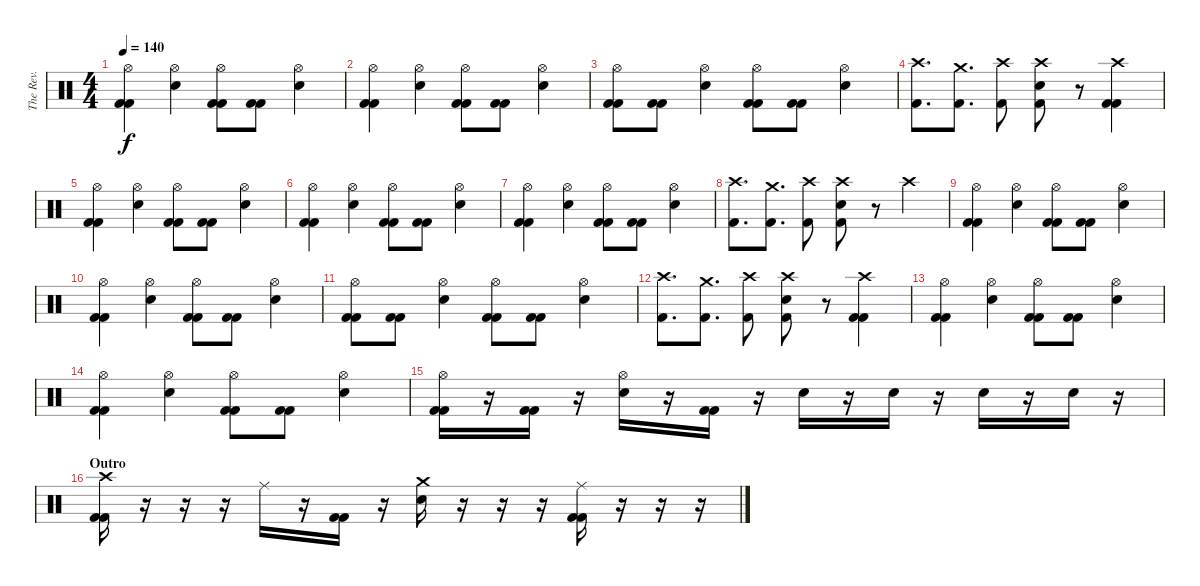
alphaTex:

\track ("The Rev." "The Rev.") {instrument percussion}
\staff {score}
\articulation defaults
\ts (4 4)
\tempo 140
\clef neutral
\ks c
("Hi-Hat (open)" "Kick (hit) 2" "Kick (hit) 2").4{dy f} ("Hi-Hat (open)" "Electric Snare (hit)").4 ("Hi-Hat (open)" "Kick (hit) 2" "Kick (hit) 2").8 ("Kick (hit) 2" "Kick (hit) 2").8 ("Hi-Hat (open)" "Electric Snare (hit)").4 |
("Hi-Hat (open)" "Kick (hit) 2" "Kick (hit) 2").4 ("Hi-Hat (open)" "Electric Snare (hit)").4 ("Hi-Hat (open)" "Kick (hit) 2" "Kick (hit) 2").8 ("Kick (hit) 2" "Kick (hit) 2").8 ("Hi-Hat (open)" "Electric Snare (hit)").4 |
("Hi-Hat (open)" "Kick (hit) 2" "Kick (hit) 2").8 ("Kick (hit) 2" "Kick (hit) 2").8 ("Hi-Hat (open)" "Electric Snare (hit)").4 ("Hi-Hat (open)" "Kick (hit) 2" "Kick (hit) 2").8 ("Kick (hit) 2" "Kick (hit) 2").8 ("Hi-Hat (open)" "Electric Snare (hit)").4 |
("Crash high (hit)" "Kick (hit) 2").8{d} ("Crash medium (hit)" "Kick (hit) 2").8{d} ("Crash high (hit)" "Kick (hit) 2").8 ("Crash high (hit)" "Electric Snare (hit)" "Kick (hit) 2").8 r.8 ("Crash high (hit)" "Kick (hit) 2" "Kick (hit) 2").4 |
("Hi-Hat (open)" "Kick (hit) 2" "Kick (hit) 2").4 ("Hi-Hat (open)" "Electric Snare (hit)").4 ("Hi-Hat (open)" "Kick (hit) 2" "Kick (hit) 2").8 ("Kick (hit) 2" "Kick (hit) 2").8 ("Hi-Hat (open)" "Electric Snare (hit)").4 |
("Hi-Hat (open)" "Kick (hit) 2" "Kick (hit) 2").4 ("Hi-Hat (open)" "Electric Snare (hit)").4 ("Hi-Hat (open)" "Kick (hit) 2" "Kick (hit) 2").8 ("Kick (hit) 2" "Kick (hit) 2").8 ("Hi-Hat (open)" "Electric Snare (hit)").4 |
("Hi-Hat (open)" "Kick (hit) 2" "Kick (hit) 2").4 ("Hi-Hat (open)" "Electric Snare (hit)").4 ("Hi-Hat (open)" "Kick (hit) 2" "Kick (hit) 2").8 ("Kick (hit) 2" "Kick (hit) 2").8 ("Hi-Hat (open)" "Electric Snare (hit)").4 |
("Crash high (hit)" "Kick (hit) 2").8{d} ("Crash medium (hit)" "Kick (hit) 2").8{d} ("Crash high (hit)" "Kick (hit) 2").8 ("Crash high (hit)" "Electric Snare (hit)" "Kick (hit) 2").8 r.8 "Crash high (hit)".4 |
("Hi-Hat (open)" "Kick (hit) 2" "Kick (hit) 2").4 ("Hi-Hat (open)" "Electric Snare (hit)").4 ("Hi-Hat (open)" "Kick (hit) 2" "Kick (hit) 2").8 ("Kick (hit) 2" "Kick (hit) 2").8 ("Hi-Hat (open)" "Electric Snare (hit)").4 |
("Hi-Hat (open)" "Kick (hit) 2" "Kick (hit) 2").4 ("Hi-Hat (open)" "Electric Snare (hit)").4 ("Hi-Hat (open)" "Kick (hit) 2" "Kick (hit) 2").8 ("Kick (hit) 2" "Kick (hit) 2").8 ("Hi-Hat (open)" "Electric Snare (hit)").4 |
("Hi-Hat (open)" "Kick (hit) 2" "Kick (hit) 2").8 ("Kick (hit) 2" "Kick (hit) 2").8 ("Hi-Hat (open)" "Electric Snare (hit)").4 ("Hi-Hat (open)" "Kick (hit) 2" "Kick (hit) 2").8 ("Kick (hit) 2" "Kick (hit) 2").8 ("Hi-Hat (open)" "Electric Snare (hit)").4 |
("Crash high (hit)" "Kick (hit) 2").8{d} ("Crash medium (hit)" "Kick (hit) 2").8{d} ("Crash high (hit)" "Kick (hit) 2").8 ("Crash high (hit)" "Electric Snare (hit)" "Kick (hit) 2").8 r.8 ("Crash high (hit)" "Kick (hit) 2" "Kick (hit) 2").4 |
("Hi-Hat (open)" "Kick (hit) 2" "Kick (hit) 2").4 ("Hi-Hat (open)" "Electric Snare (hit)").4 ("Hi-Hat (open)" "Kick (hit) 2" "Kick (hit) 2").8 ("Kick (hit) 2" "Kick (hit) 2").8 ("Hi-Hat (open)" "Electric Snare (hit)").4 |
("Hi-Hat (open)" "Kick (hit) 2" "Kick (hit) 2").4 ("Hi-Hat (open)" "Electric Snare (hit)").4 ("Hi-Hat (open)" "Kick (hit) 2" "Kick (hit) 2").8 ("Kick (hit) 2" "Kick (hit) 2").8 ("Hi-Hat (open)" "Electric Snare (hit)").4 |
("Hi-Hat (open)" "Kick (hit) 2" "Kick (hit) 2").16 r.16 ("Kick (hit) 2" "Kick (hit) 2").16 r.16 ("Hi-Hat (open)" "Electric Snare (hit)").16 r.16 ("Kick (hit) 2" "Kick (hit) 2").16 r.16 "Electric Snare (hit)".16 r.16 "Electric Snare (hit)".16 r.16 "Electric Snare (hit)".16 r.16 "Electric Snare (hit)".16 r.16 |
\section ("" "Outro")
("Crash high (hit)" "Kick (hit) 2" "Kick (hit) 2").16 r.16 r.16 r.16 "Ride (middle)".16 r.16 ("Kick (hit) 2" "Kick (hit) 2").16 r.16 ("Crash medium (hit)" "Electric Snare (hit)").16 r.16 r.16 r.16 ("Ride (middle)" "Kick (hit) 2" "Kick (hit) 2").16 r.16 r.16 r.16
